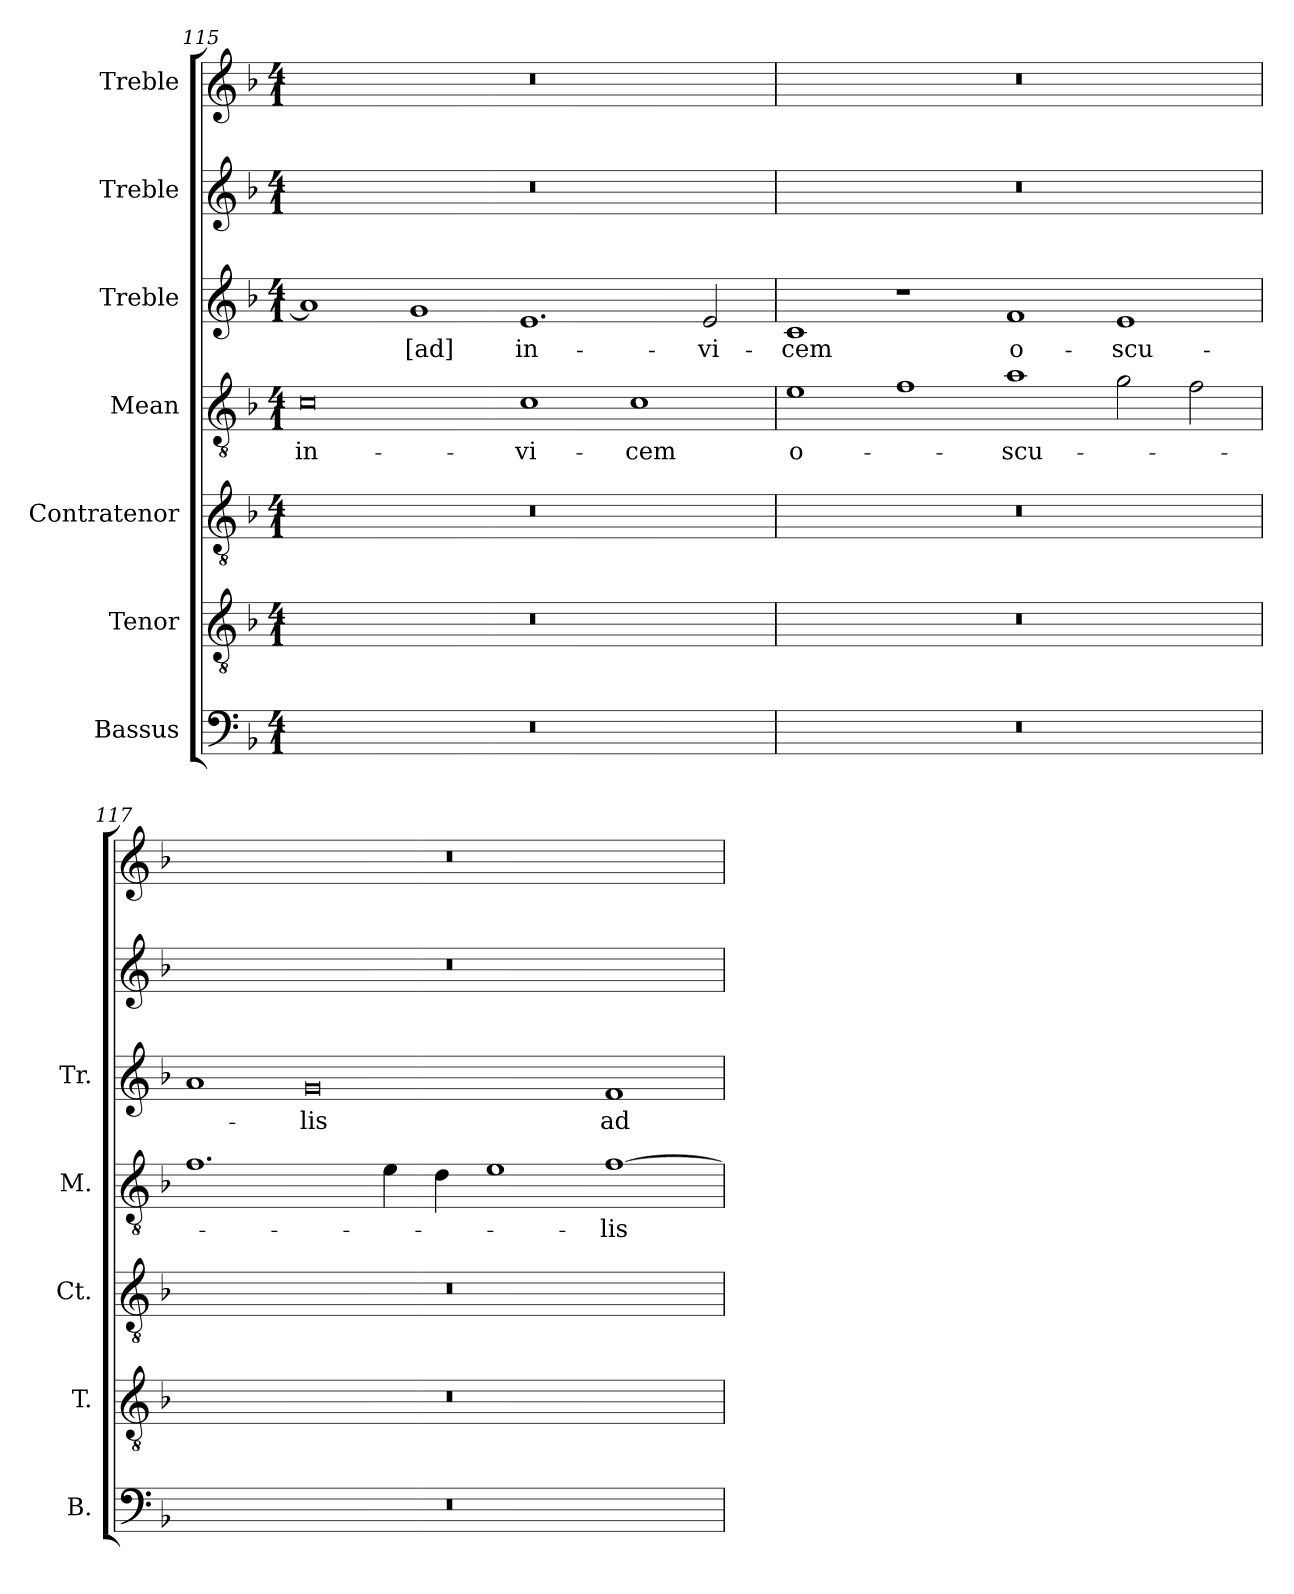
**kern	**kern	**kern	**kern	**text	**kern	**text	**kern	**kern
*part7	*part6	*part5	*part4	*part4	*part3	*part3	*part2	*part1
*staff7	*staff6	*staff5	*staff4	*staff4	*staff3	*staff3	*staff2	*staff1
*I"Bassus	*I"Tenor	*I"Contratenor	*I"Mean	*	*I"Treble	*	*I"Treble	*I"Treble
*I'B.	*I'T.	*I'Ct.	*I'M.	*	*I'Tr.	*	*	*
*clefF4	*clefGv2	*clefGv2	*clefGv2	*	*clefG2	*	*clefG2	*clefG2
*	*ITrd7c12	*ITrd7c12	*ITrd7c12	*	*	*	*	*
*k[b-]	*k[b-]	*k[b-]	*k[b-]	*	*k[b-]	*	*k[b-]	*k[b-]
*F:	*F:	*F:	*F:	*	*F:	*	*F:	*F:
*M4/1	*M4/1	*M4/1	*M4/1	*	*M4/1	*	*M4/1	*M4/1
=115	=115	=115	=115	=115	=115	=115	=115	=115
!LO:N:vis=1	!LO:N:vis=1	!LO:N:vis=1	!	!	!	!	!	!
!	!	!	!	!LO:LY:b:color=#000000	!	!	!LO:N:vis=1	!LO:N:vis=1
00r	00r	00r	0Ci	in-	1ai]	.	00r	00r
!	!	!	!	!	!	!LO:LY:b:color=#000000	!	!
.	.	.	.	.	1gi	[ad]	.	.
!	!	!	!	!LO:LY:b:color=#000000	!	!	!	!
!	!	!	!	!	!	!LO:LY:b:color=#000000	!	!
.	.	.	1Ci	-vi-	1.ei	in-	.	.
!	!	!	!	!LO:LY:b:color=#000000	!	!	!	!
.	.	.	1Ci	-cem	.	.	.	.
!	!	!	!	!	!	!LO:LY:b:color=#000000	!	!
.	.	.	.	.	2ei/	-vi-	.	.
=116	=116	=116	=116	=116	=116	=116	=116	=116
!LO:N:vis=1	!LO:N:vis=1	!LO:N:vis=1	!	!	!	!	!	!
!	!	!	!	!LO:LY:b:color=#000000	!	!	!	!
!	!	!	!	!	!	!LO:LY:b:color=#000000	!LO:N:vis=1	!LO:N:vis=1
00r	00r	00r	1Ei	o-	1ci	-cem	00r	00r
.	.	.	1Fi	.	1r	.	.	.
!	!	!	!	!LO:LY:b:color=#000000	!	!	!	!
!	!	!	!	!	!	!LO:LY:b:color=#000000	!	!
.	.	.	1Ai	-scu-	1fi	o-	.	.
!	!	!	!	!	!	!LO:LY:b:color=#000000	!	!
.	.	.	2Gi\	.	1ei	-scu-	.	.
.	.	.	2Fi\	.	.	.	.	.
!!LO:LB:g=z
=117	=117	=117	=117	=117	=117	=117	=117	=117
!LO:N:vis=1	!LO:N:vis=1	!LO:N:vis=1	!	!	!	!	!LO:N:vis=1	!LO:N:vis=1
00r	00r	00r	1.Fi	.	1ai	.	00r	00r
!	!	!	!	!	!	!LO:LY:b:color=#000000	!	!
.	.	.	.	.	0gi	-lis	.	.
.	.	.	4Ei\	.	.	.	.	.
.	.	.	4Di\	.	.	.	.	.
.	.	.	1Ei	.	.	.	.	.
!	!	!	!	!LO:LY:b:color=#000000	!	!	!	!
!	!	!	!	!	!	!LO:LY:b:color=#000000	!	!
.	.	.	[>1Fi	-lis	1fi	ad	.	.
=	=	=	=	=	=	=	=	=
*-	*-	*-	*-	*-	*-	*-	*-	*-
